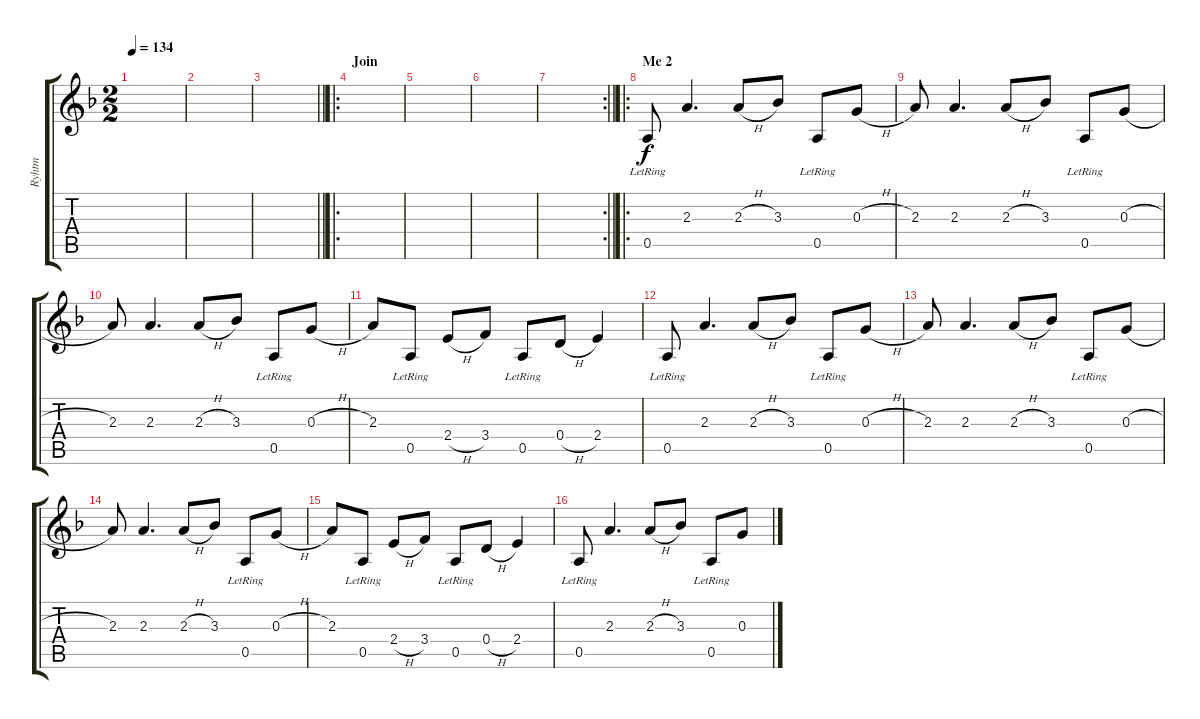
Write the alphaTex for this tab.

\track ("Ryhtm" "Ryhtm") {instrument overdrivenguitar}
\staff {score tabs}
\tuning (E4 B3 G3 D3 A2 E2) {hide}
\ts (2 2)
\tempo 134
\clef g2
\ks f
|
|
\barLineRight lightlight
|
\ro
\section ("" "Join")
|
|
|
\rc 2
\barLineRight lightlight
|
\ro
\section ("" "Me 2")
0.5{lr}.8 2.3.4{d} 2.3{h}.8 3.3.8 0.5{lr}.8 0.3{h}.8 |
2.3.8 2.3.4{d} 2.3{h}.8 3.3.8 0.5{lr}.8 0.3{h}.8 |
2.3.8 2.3.4{d} 2.3{h}.8 3.3.8 0.5{lr}.8 0.3{h}.8 |
2.3.8 0.5{lr}.8 2.4{h}.8 3.4.8 0.5{lr}.8 0.4{h}.8 2.4.4 |
0.5{lr}.8 2.3.4{d} 2.3{h}.8 3.3.8 0.5{lr}.8 0.3{h}.8 |
2.3.8 2.3.4{d} 2.3{h}.8 3.3.8 0.5{lr}.8 0.3{h}.8 |
2.3.8 2.3.4{d} 2.3{h}.8 3.3.8 0.5{lr}.8 0.3{h}.8 |
2.3.8 0.5{lr}.8 2.4{h}.8 3.4.8 0.5{lr}.8 0.4{h}.8 2.4.4 |
0.5{lr}.8 2.3.4{d} 2.3{h}.8 3.3.8 0.5{lr}.8 0.3{h}.8
